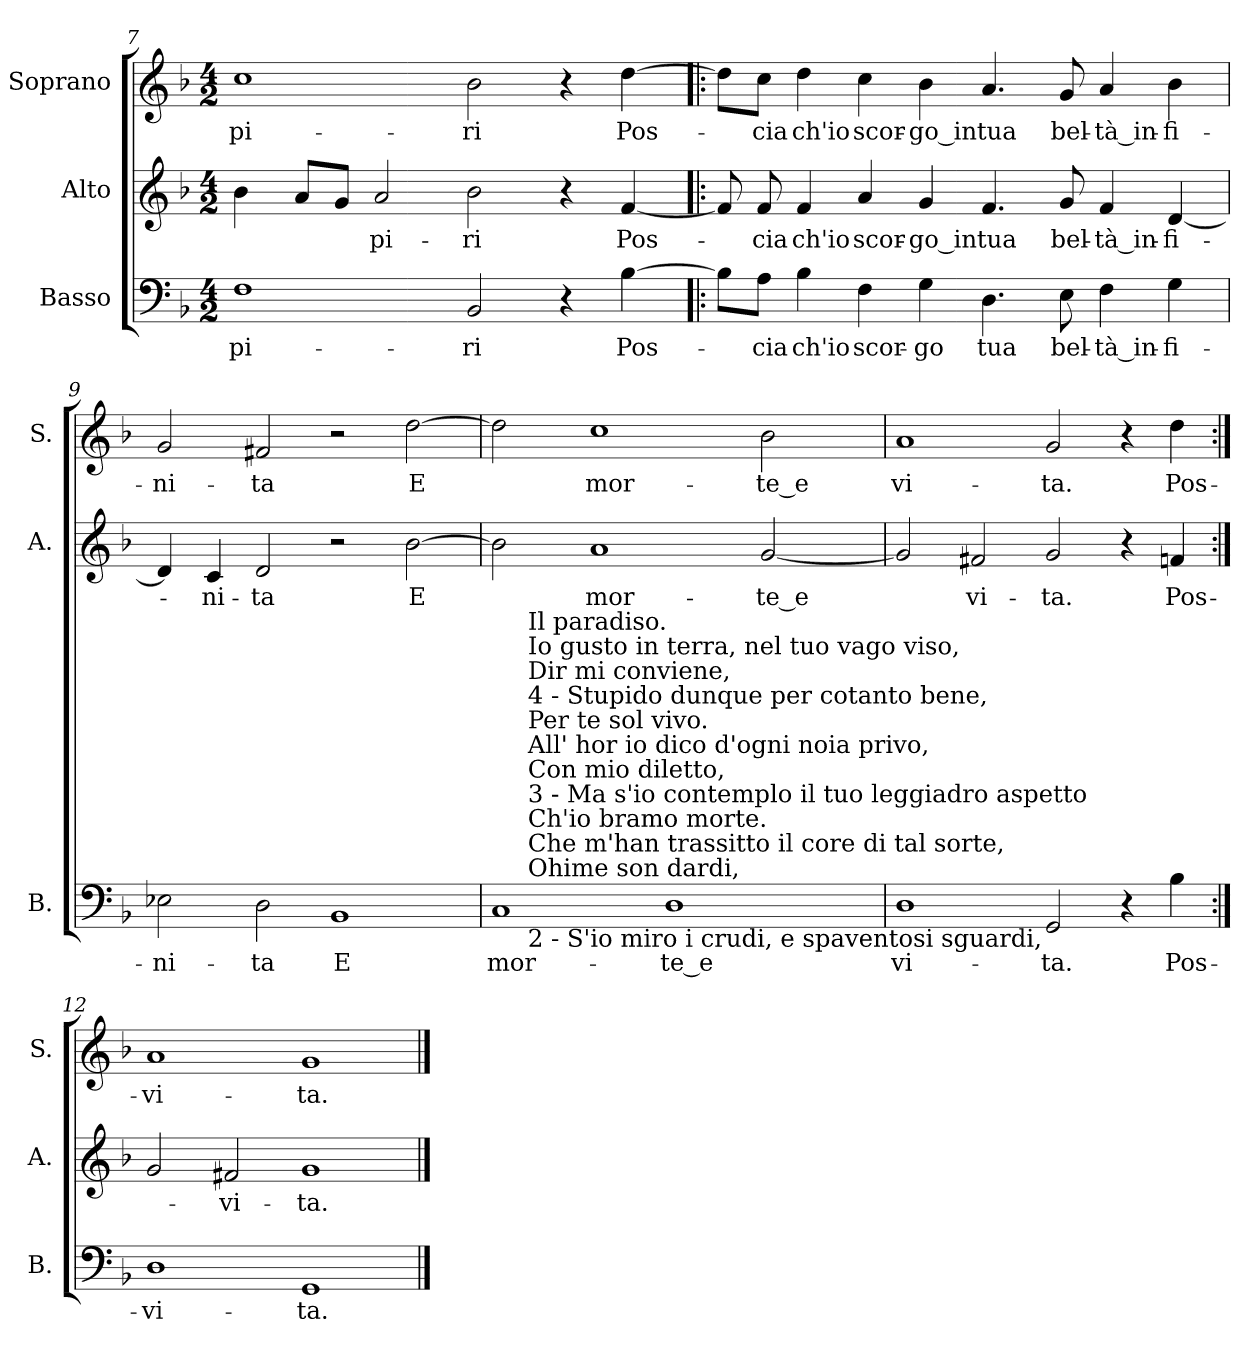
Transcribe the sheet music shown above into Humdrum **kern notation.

**kern	**text	**kern	**text	**kern	**text
*part3	*part3	*part2	*part2	*part1	*part1
*staff3	*staff3	*staff2	*staff2	*staff1	*staff1
*I"Basso	*	*I"Alto	*	*I"Soprano	*
*I'B.	*	*I'A.	*	*I'S.	*
*clefF4	*	*clefG2	*	*clefG2	*
*k[b-]	*	*k[b-]	*	*k[b-]	*
*F:	*	*F:	*	*F:	*
*M4/2	*	*M4/2	*	*M4/2	*
=7	=7	=7	=7	=7	=7
!	!LO:LY:b:color=#000000	!	!	!	!
!	!	!	!	!	!LO:LY:b:color=#000000
1Fi	pi-	4b-i\	.	1cci	pi-
.	.	8ai/L	.	.	.
.	.	8gi/J	.	.	.
!	!	!	!LO:LY:b:color=#000000	!	!
.	.	2ai/	pi-	.	.
!	!LO:LY:b:color=#000000	!	!	!	!
!	!	!	!LO:LY:b:color=#000000	!	!
!	!	!	!	!	!LO:LY:b:color=#000000
2BB-i/	-ri	2b-i\	-ri	2b-i\	-ri
4r	.	4r	.	4r	.
!	!LO:LY:b:color=#000000	!	!	!	!
!	!	!	!LO:LY:b:color=#000000	!	!
!	!	!	!	!	!LO:LY:b:color=#000000
[4B-i\	Pos-	[4fi/	Pos-	[4ddi\	Pos-
=8!|:	=8!|:	=8!|:	=8!|:	=8!|:	=8!|:
8B-i\L]	.	8fi/]	.	8ddi\L]	.
!	!LO:LY:b:color=#000000	!	!	!	!
!	!	!	!LO:LY:b:color=#000000	!	!
!	!	!	!	!	!LO:LY:b:color=#000000
8Ai\J	-cia	8fi/	-cia	8cci\J	-cia
!	!LO:LY:b:color=#000000	!	!	!	!
!	!	!	!LO:LY:b:color=#000000	!	!
!	!	!	!	!	!LO:LY:b:color=#000000
4B-i\	ch'io	4fi/	ch'io	4ddi\	ch'io
!	!LO:LY:b:color=#000000	!	!	!	!
!	!	!	!LO:LY:b:color=#000000	!	!
!	!	!	!	!	!LO:LY:b:color=#000000
4Fi\	scor-	4ai/	scor-	4cci\	scor-
!	!LO:LY:b:color=#000000	!	!	!	!
!	!	!	!LO:LY:b:color=#000000	!	!
!	!	!	!	!	!LO:LY:b:color=#000000
4Gi\	-go	4gi/	-go_in	4b-i\	-go_in
!	!LO:LY:b:color=#000000	!	!	!	!
!	!	!	!LO:LY:b:color=#000000	!	!
!	!	!	!	!	!LO:LY:b:color=#000000
4.Di\	tua	4.fi/	tua	4.ai/	tua
!	!LO:LY:b:color=#000000	!	!	!	!
!	!	!	!LO:LY:b:color=#000000	!	!
!	!	!	!	!	!LO:LY:b:color=#000000
8Ei\	bel-	8gi/	bel-	8gi/	bel-
!	!LO:LY:b:color=#000000	!	!	!	!
!	!	!	!LO:LY:b:color=#000000	!	!
!	!	!	!	!	!LO:LY:b:color=#000000
4Fi\	-tà_in-	4fi/	-tà_in-	4ai/	-tà_in-
!	!LO:LY:b:color=#000000	!	!	!	!
!	!	!	!LO:LY:b:color=#000000	!	!
!	!	!	!	!	!LO:LY:b:color=#000000
4Gi\	-fi-	[4di/	-fi-	4b-i\	-fi-
!!LO:LB:g=z
=9	=9	=9	=9	=9	=9
!	!LO:LY:b:color=#000000	!	!	!	!
!	!	!	!	!	!LO:LY:b:color=#000000
2E-Xi\	-ni-	4di/]	.	2gi/	-ni-
!	!	!	!LO:LY:b:color=#000000	!	!
.	.	4ci/	-ni-	.	.
!	!LO:LY:b:color=#000000	!	!	!	!
!	!	!	!LO:LY:b:color=#000000	!	!
!	!	!	!	!	!LO:LY:b:color=#000000
2Di\	-ta	2di/	-ta	2f#Xi/	-ta
!	!LO:LY:b:color=#000000	!	!	!	!
1BB-i	E	2r	.	2r	.
!	!	!	!LO:LY:b:color=#000000	!	!
!	!	!	!	!	!LO:LY:b:color=#000000
.	.	[2b-i\	E	[2ddi\	E
=10	=10	=10	=10	=10	=10
!	!LO:LY:b:color=#000000	!	!	!	!
*^	*	*	*	*	*
1Ci	8ryy	mor-	2b-i\]	.	2ddi\]	.
.	256ryy	.	.	.	.	.
!	!LO:TX:b:t=2 - S'io miro i crudi, e spaventosi sguardi,	!	!	!	!	!
!	!LO:TX:t=Ohime son dardi,	!	!	!	!	!
!	!LO:TX:t=Che m'han trassitto il core di tal sorte,	!	!	!	!	!
!	!LO:TX:t=Ch'io bramo morte.	!	!	!	!	!
!	!LO:TX:t=3 - Ma s'io contemplo il tuo leggiadro aspetto	!	!	!	!	!
!	!LO:TX:t=Con mio diletto,	!	!	!	!	!
!	!LO:TX:t=All' hor io dico d'ogni noia privo,	!	!	!	!	!
!	!LO:TX:t=Per te sol vivo.	!	!	!	!	!
!	!LO:TX:t=4 - Stupido dunque per cotanto bene,	!	!	!	!	!
!	!LO:TX:t=Dir mi conviene,	!	!	!	!	!
!	!LO:TX:t=Io gusto in terra, nel tuo vago viso,	!	!	!	!	!
!	!LO:TX:t=Il paradiso.	!	!	!	!	!
.	1ryy	.	.	.	.	.
!	!	!	!	!LO:LY:b:color=#000000	!	!
!	!	!	!	!	!	!LO:LY:b:color=#000000
.	.	.	1ai	mor-	1cci	mor-
!	!	!LO:LY:b:color=#000000	!	!	!	!
1Di	.	-te_e	.	.	.	.
.	2ryy	.	.	.	.	.
!	!	!	!	!LO:LY:b:color=#000000	!	!
!	!	!	!	!	!	!LO:LY:b:color=#000000
.	.	.	[2gi/	-te_e	2b-i\	-te_e
.	4ryy	.	.	.	.	.
.	16ryy	.	.	.	.	.
.	32...ryy	.	.	.	.	.
*v	*v	*	*	*	*	*
=11	=11	=11	=11	=11	=11
*^	*	*	*	*	*
!	!	!LO:LY:b:color=#000000	!	!	!	!
*v	*v	*	*	*	*	*
*^	*	*	*	*	*
!	!	!	!	!	!	!LO:LY:b:color=#000000
*v	*v	*	*	*	*	*
1Di	vi-	2gi/]	.	1ai	vi-
!	!	!	!LO:LY:b:color=#000000	!	!
.	.	2f#Xi/	vi-	.	.
!	!LO:LY:b:color=#000000	!	!	!	!
!	!	!	!LO:LY:b:color=#000000	!	!
!	!	!	!	!	!LO:LY:b:color=#000000
2GGi/	-ta.	2gi/	-ta.	2gi/	-ta.
4r	.	4r	.	4r	.
!	!LO:LY:b:color=#000000	!	!	!	!
!	!	!	!LO:LY:b:color=#000000	!	!
!	!	!	!	!	!LO:LY:b:color=#000000
4B-i\	Pos-	4fni/	Pos-	4ddi\	Pos-
=12:|!	=12:|!	=12:|!	=12:|!	=12:|!	=12:|!
!	!LO:LY:b:color=#000000	!	!	!	!
!	!	!	!	!	!LO:LY:b:color=#000000
1Di	-vi-	2gi/	.	1ai	-vi-
!	!	!	!LO:LY:b:color=#000000	!	!
.	.	2f#Xi/	-vi-	.	.
!	!LO:LY:b:color=#000000	!	!	!	!
!	!	!	!LO:LY:b:color=#000000	!	!
!	!	!	!	!	!LO:LY:b:color=#000000
1GGi	-ta.	1gi	-ta.	1gi	-ta.
==	==	==	==	==	==
*-	*-	*-	*-	*-	*-
